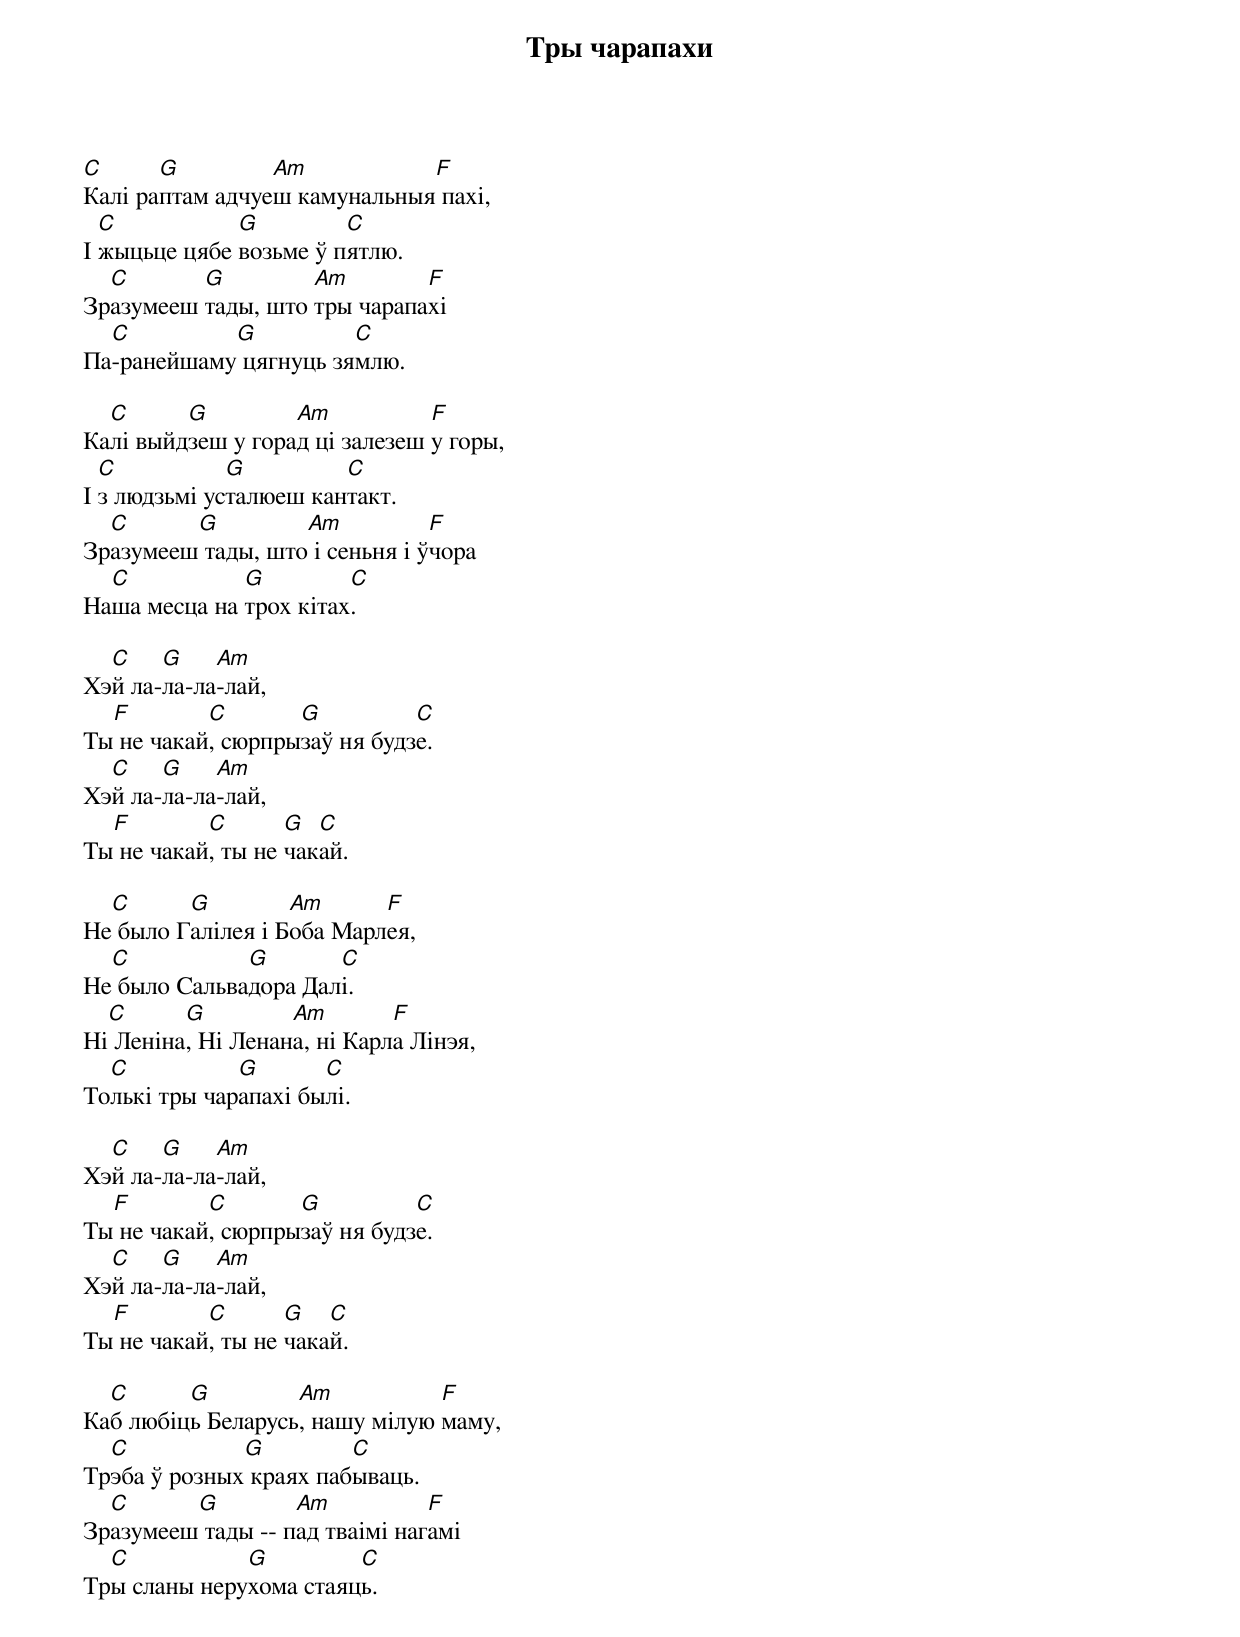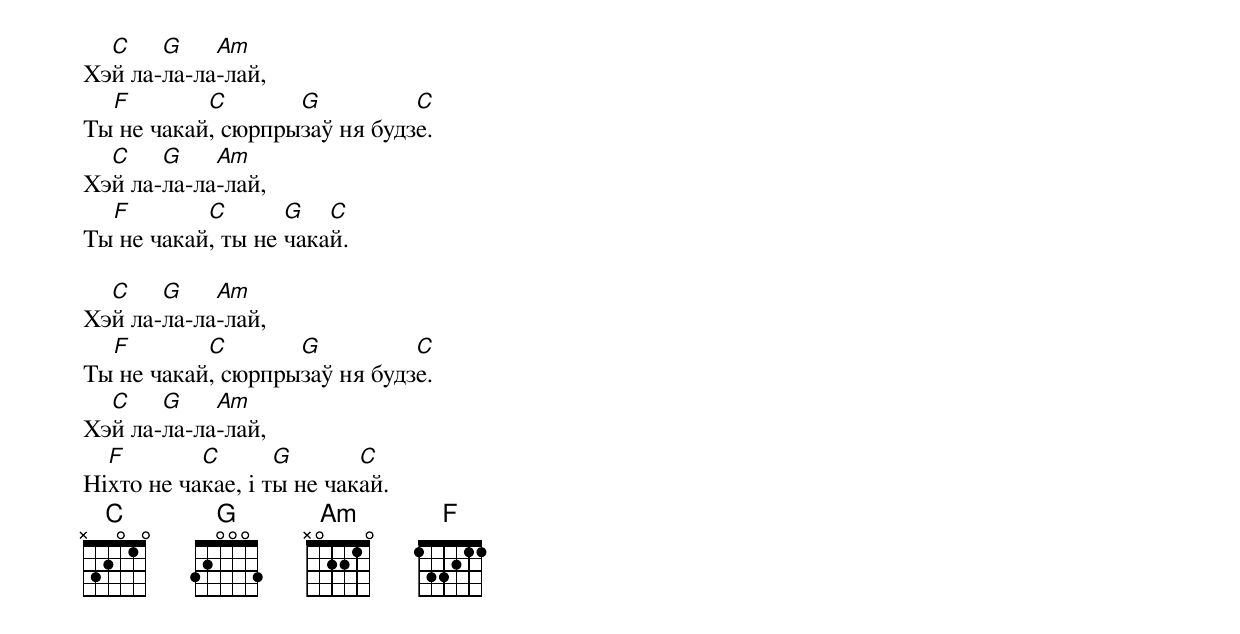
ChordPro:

{title: Тры чарапахи}
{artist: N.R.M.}

[C]Калi ра[G]птам адчуе[Am]ш камунальныя[F] пахi,
I [C]жыцьце цябе [G]возьме ў п[C]ятлю.
Зр[C]азумееш [G]тады, што [Am]тры чарапа[F]хi
Па[C]-ранейшаму[G] цягнуць зя[C]млю.

Ка[C]лi выйд[G]зеш у гора[Am]д цi залезеш [F]у горы,
I [C]з людзьмi ус[G]талюеш кан[C]такт.
Зр[C]азумееш[G] тады, што[Am] i сеньня i ў[F]чора
На[C]ша месца на [G]трох кiтах[C].

Хэ[C]й ла-[G]ла-ла[Am]-лай,
Ты[F] не чакай[C], сюрпры[G]заў ня будз[C]е.
Хэ[C]й ла-[G]ла-ла[Am]-лай,
Ты[F] не чакай[C], ты не [G]чак[C]ай.

Не[C] было Г[G]алiлея i Б[Am]оба Марл[F]ея,
Не[C] было Сальва[G]дора Дал[C]i.
Нi[C] Ленiна[G], Нi Ленан[Am]а, нi Карл[F]а Лiнэя,
То[C]лькi тры чар[G]апахi бы[C]лi.

Хэ[C]й ла-[G]ла-ла[Am]-лай,
Ты[F] не чакай[C], сюрпры[G]заў ня будз[C]е.
Хэ[C]й ла-[G]ла-ла[Am]-лай,
Ты[F] не чакай[C], ты не [G]чака[C]й.

Ка[C]б любiц[G]ь Беларусь[Am], нашу мiлую [F]маму,
Тр[C]эба ў розных[G] краях паб[C]ываць.
Зр[C]азумееш[G] тады -- п[Am]ад тваiмi наг[F]амi
Тр[C]ы сланы неру[G]хома стаяц[C]ь.

Хэ[C]й ла-[G]ла-ла[Am]-лай,
Ты[F] не чакай[C], сюрпры[G]заў ня будз[C]е.
Хэ[C]й ла-[G]ла-ла[Am]-лай,
Ты[F] не чакай[C], ты не [G]чака[C]й.

Хэ[C]й ла-[G]ла-ла[Am]-лай,
Ты[F] не чакай[C], сюрпры[G]заў ня будз[C]е.
Хэ[C]й ла-[G]ла-ла[Am]-лай,
Нi[F]хто не ча[C]кае, i т[G]ы не чак[C]ай.
